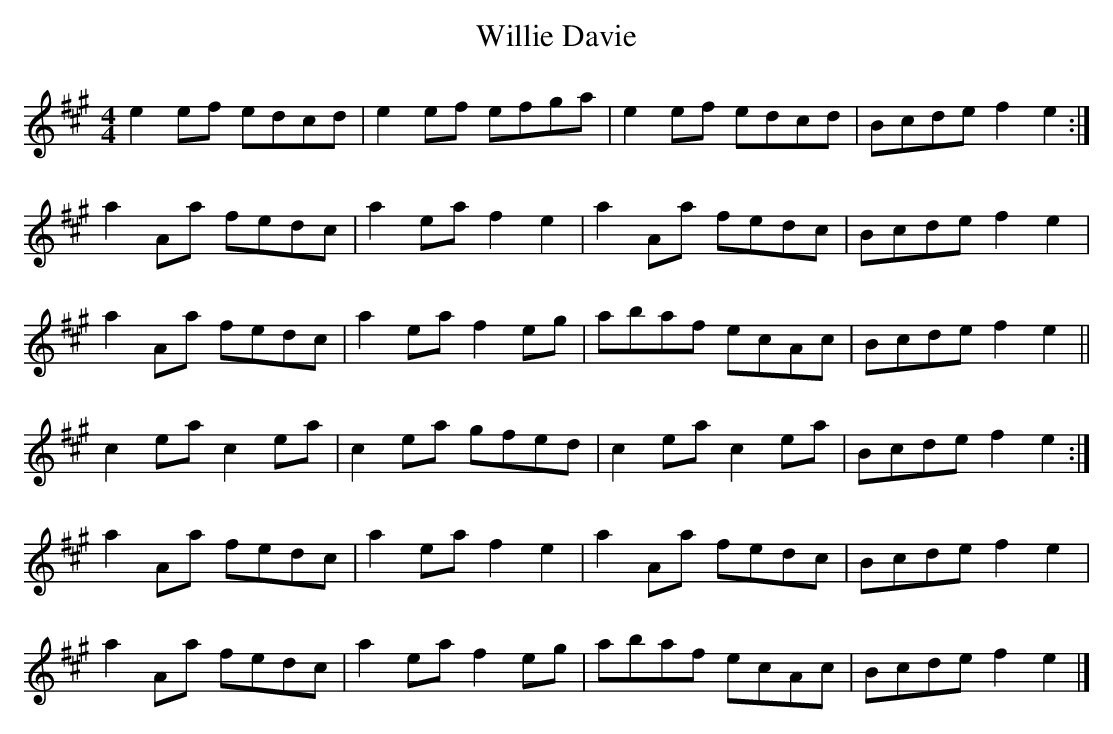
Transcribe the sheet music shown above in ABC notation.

X:1
T:Willie Davie
M:4/4
L:1/8
K:A
e2 ef  edcd | e2 ef efga  | e2 ef  edcd | Bcde f2 e2 :|
a2 Aa  fedc | a2 ea f2 e2 | a2 Aa  fedc | Bcde f2 e2  |
a2 Aa  fedc | a2 ea f2 eg | abaf   ecAc | Bcde f2 e2 ||
c2 ea c2 ea | c2 ea gfed  | c2 ea c2 ea | Bcde f2 e2 :|
a2 Aa  fedc | a2 ea f2 e2 | a2 Aa  fedc | Bcde f2 e2  |
a2 Aa  fedc | a2 ea f2 eg | abaf   ecAc | Bcde f2 e2 |]
